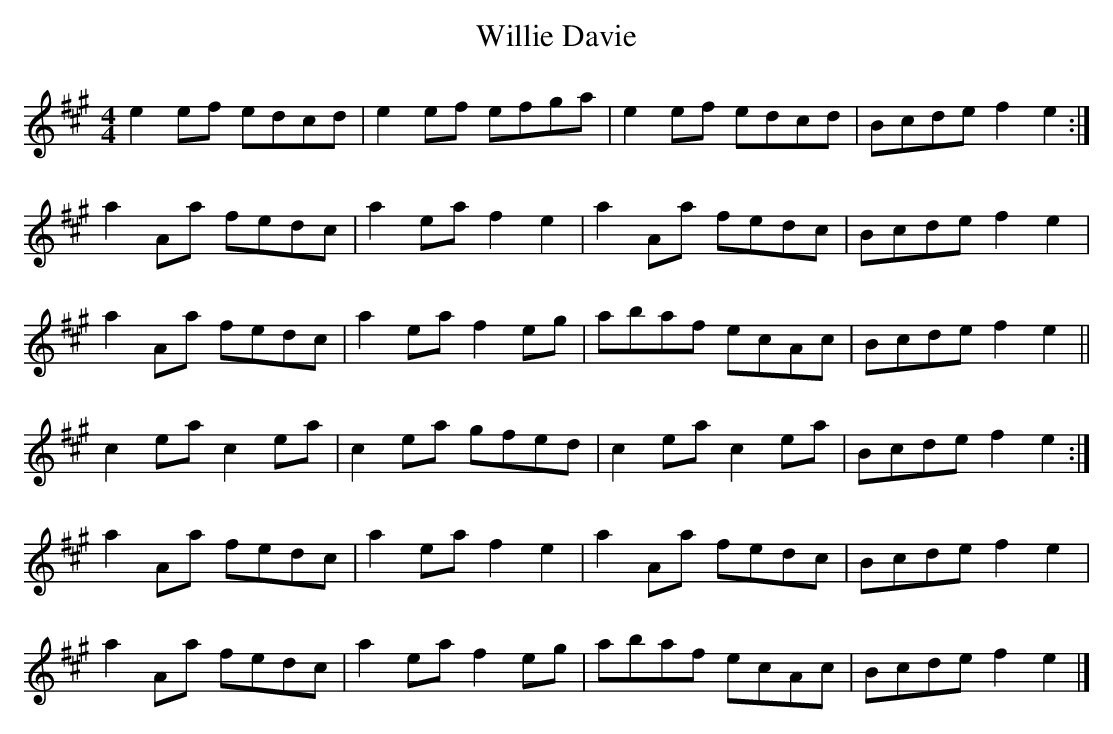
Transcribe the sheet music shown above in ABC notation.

X:1
T:Willie Davie
M:4/4
L:1/8
K:A
e2 ef  edcd | e2 ef efga  | e2 ef  edcd | Bcde f2 e2 :|
a2 Aa  fedc | a2 ea f2 e2 | a2 Aa  fedc | Bcde f2 e2  |
a2 Aa  fedc | a2 ea f2 eg | abaf   ecAc | Bcde f2 e2 ||
c2 ea c2 ea | c2 ea gfed  | c2 ea c2 ea | Bcde f2 e2 :|
a2 Aa  fedc | a2 ea f2 e2 | a2 Aa  fedc | Bcde f2 e2  |
a2 Aa  fedc | a2 ea f2 eg | abaf   ecAc | Bcde f2 e2 |]
